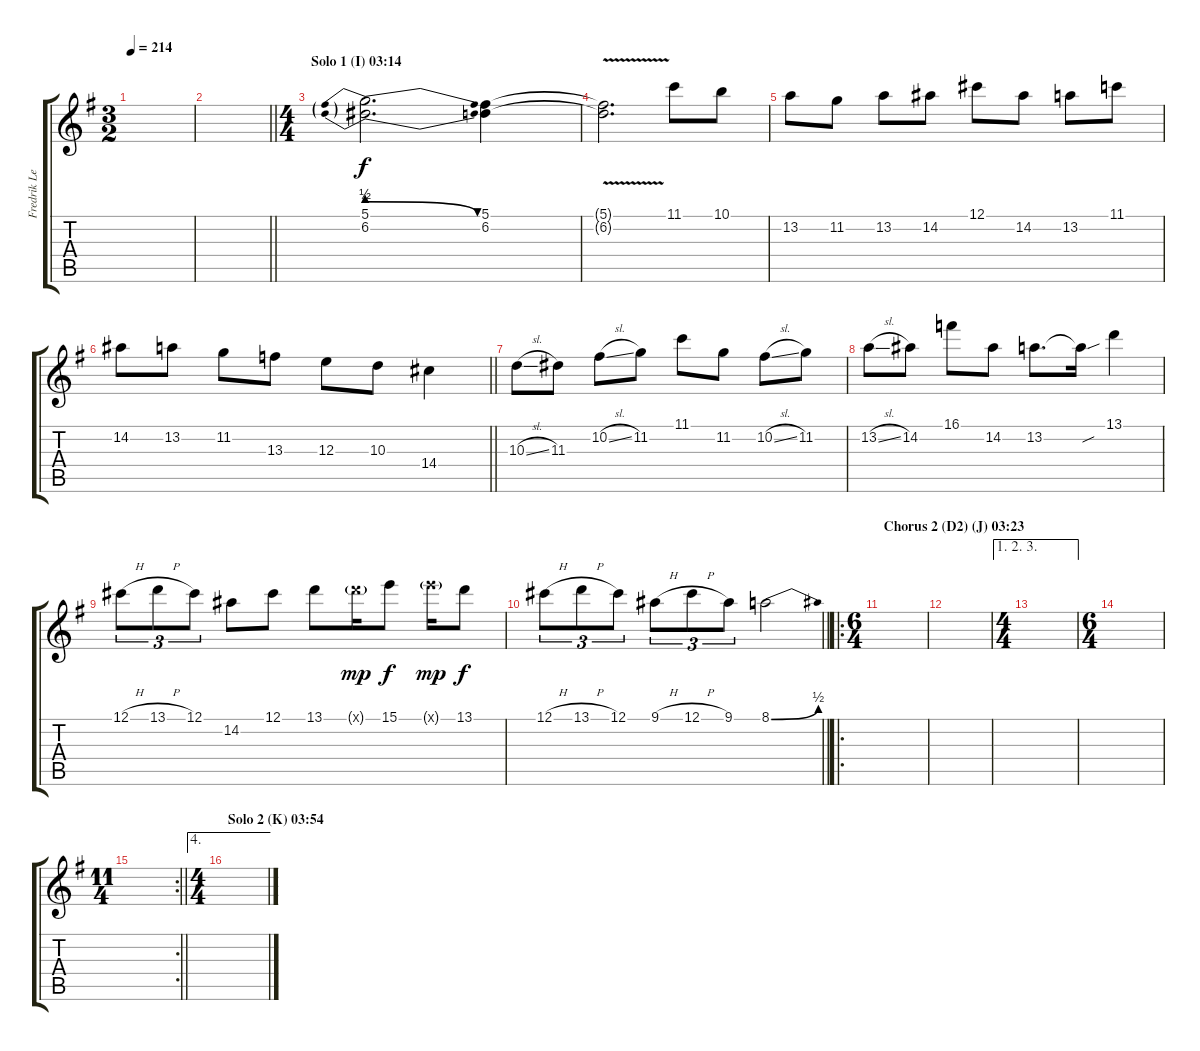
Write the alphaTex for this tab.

\track ("Fredrik Lead" "Fredrik Le") {instrument overdrivenguitar}
\staff {score tabs}
\tuning (Db4 Ab3 E3 B2 Gb2 Db2) {hide}
\ts (3 2)
\tempo 214
\clef g2
\ks eminor
|
\barLineRight lightlight
|
\ts (4 4)
\section ("" "Solo 1 (I) 03:14")
(5.1{be (prebendrelease 0 2 60 0)} 6.2{be (prebendrelease 0 2 60 0)}).2{d} (5.1 6.2).4 |
(5.1{v t} 6.2{v t}).2{d} 11.1.8 10.1.8 |
13.2.8 11.2.8 13.2.8 14.2.8 12.1.8 14.2.8 13.2.8 11.1.8 |
\barLineRight lightlight
14.2.8 13.2.8 11.2.8 13.3.8 12.3.8 10.3.8 14.4.4 |
10.3{sl}.8 11.3.8 10.2{sl}.8 11.2.8 11.1.8 11.2.8 10.2{sl}.8 11.2.8 |
13.2{sl}.8 14.2.8 16.1.8 14.2.8 13.2.8{d} 13.2{sou t}.16 13.1.4 |
12.1{h}.8{tu (3 2)} 13.1{h}.8{tu (3 2)} 12.1.8{tu (3 2)} 14.2.8 12.1.8 13.1.8 13.1{g x}.16{dy mp} 15.1.8{dy f} 15.1{g x}.16{dy mp} 13.1.8{dy f} |
\barLineRight lightlight
12.1{h}.8{tu (3 2)} 13.1{h}.8{tu (3 2)} 12.1.8{tu (3 2)} 9.1{h}.8{tu (3 2)} 12.1{h}.8{tu (3 2)} 9.1.8{tu (3 2)} 8.1{be (bend 0 0 60 2)}.2 |
\ro
\ts (6 4)
\section ("" "Chorus 2 (D2) (J) 03:23")
|
|
\ae (1 2 3)
\ts (4 4)
|
\ts (6 4)
|
\rc 2
\ts (11 4)
\barLineRight lightlight
|
\ae 4
\ts (4 4)
\section ("" "Solo 2 (K) 03:54")
